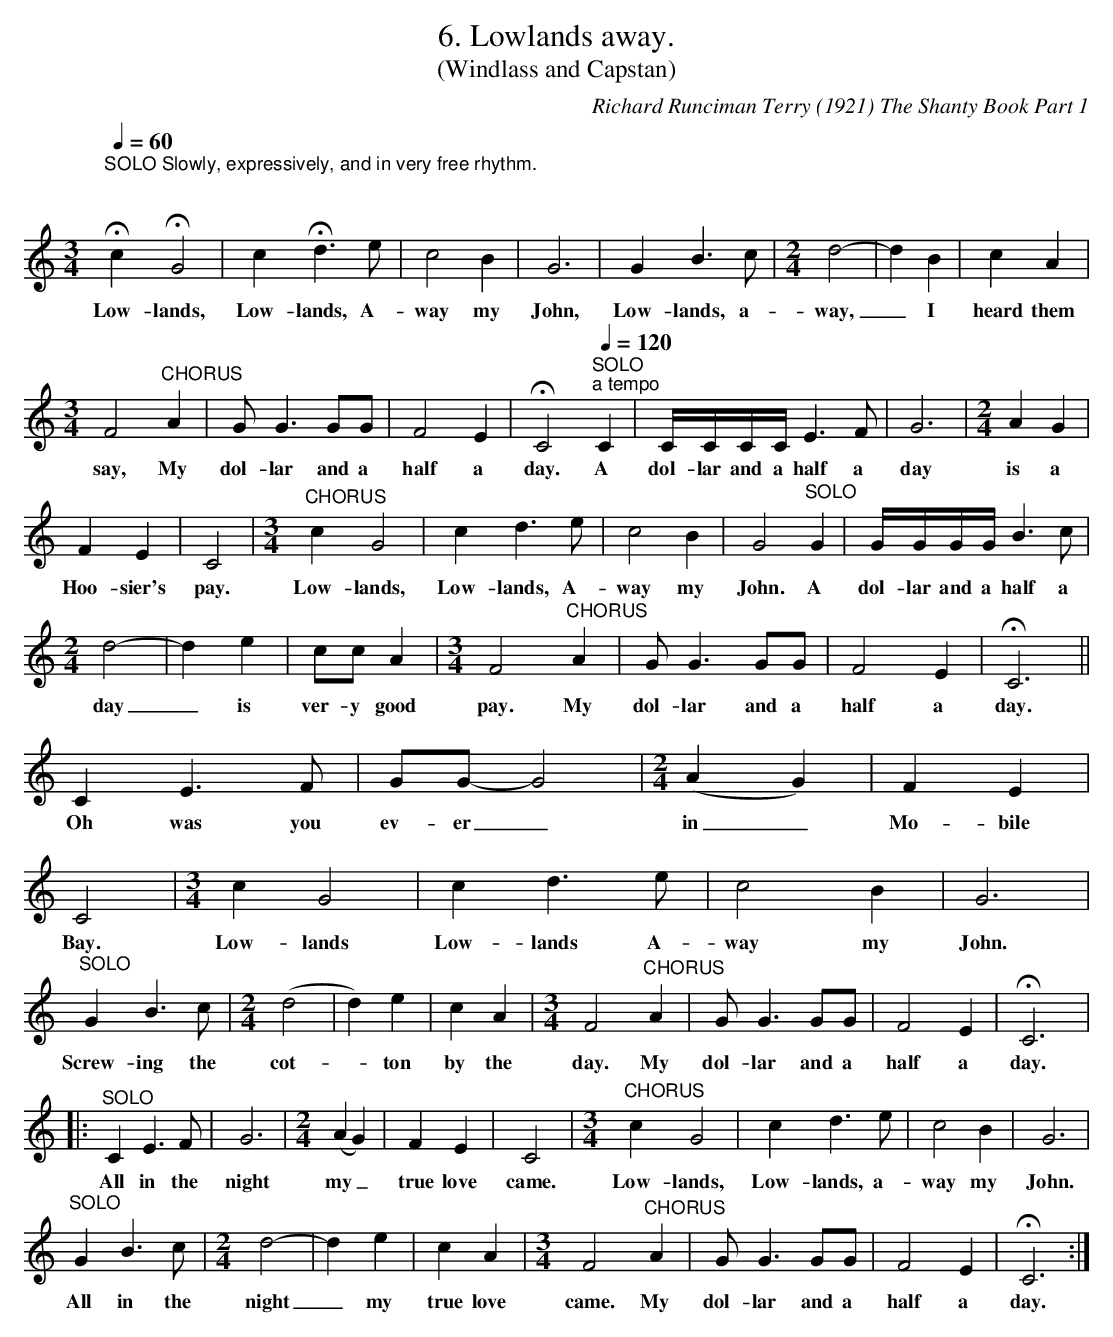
X:1
T:6. Lowlands away.
T:(Windlass and Capstan)
C:Richard Runciman Terry (1921) The Shanty Book Part 1
L:1/8
Q:1/4=60
M:3/4
K:C
"^SOLO Slowly, expressively, and in very free rhythm.""^\n" !fermata!c2 !fermata!G4 |
w: Low- lands,|
c2 !fermata!d3 e | c4 B2 | G6 | G2 B3 c |[M:2/4] d4- | d2 B2 | c2 A2 |$[M:3/4] F4"^CHORUS" A2 |
w: Low- lands, A-|way my|John,|Low- lands, a-|way,|_ I|heard them|say, My|
G G3 GG | F4 E2 | !fermata!C4"^SOLO"[Q:1/4=120]"^a tempo" C2 | C/C/C/C/ E3 F | G6 |
w: dol- lar and a|half a|day.  A|dol- lar and a half a|day|
[M:2/4] A2 G2 |$ F2 E2 | C4 |[M:3/4]"^CHORUS" c2 G4 | c2 d3 e | c4 B2 | G4"^SOLO" G2 |
w: is a|Hoo- sier's|pay.|Low- lands,|Low- lands, A-|way my|John. A|
G/G/G/G/ B3 c |$[M:2/4] d4- | d2 e2 | cc A2 |[M:3/4] F4"^CHORUS" A2 | G G3 GG | F4 E2 |
w: dol- lar and a half a|day|_ is|ver- y good|pay. My|dol- lar and a|half a|
!fermata!C6 ||$ C2 E3 F | GG- G4 |[M:2/4] (A2 G2) | F2 E2 | C4 |[M:3/4] c2 G4 | c2 d3 e | c4 B2 |
w: day.| Oh was you|ev- er_ |in_ |Mo- bile|Bay.|Low- lands|Low- lands A-|way my|
G6 |$"^SOLO" G2 B3 c |[M:2/4] (d4 | d2) e2 | c2 A2 |[M:3/4] F4"^CHORUS" A2 | G G3 GG | F4 E2 |
w: John.|Screw- ing the|cot-|* ton|by the|day. My|dol- lar and a|half a|
!fermata!C6 |:$"^SOLO" C2 E3 F | G6 |[M:2/4] (A2 G2) | F2 E2 | C4 |[M:3/4]"^CHORUS" c2 G4 |
w: day.|All  in the|night|my_ |true love|came.|Low- lands,|
c2 d3 e | c4 B2 | G6 |$"^SOLO" G2 B3 c |[M:2/4] d4- | d2 e2 | c2 A2 |[M:3/4] F4"^CHORUS" A2 |
w: Low- lands, a-|way my|John.|All in the|night|_ my|true love|came. My|
G G3 GG | F4 E2 | !fermata!C6 :|
w: dol- lar and a|half a|day.|
